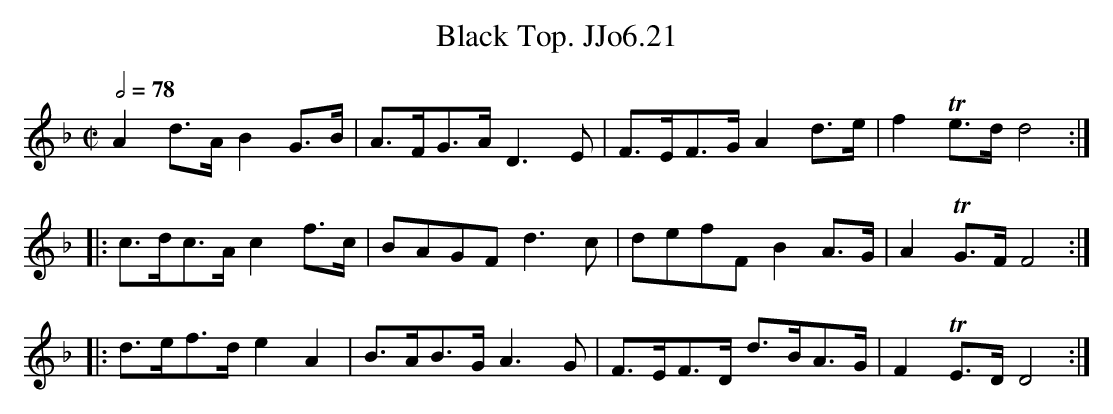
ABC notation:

X:1
T:Black Top. JJo6.21
M:C|
L:1/8
Q:1/2=78
K:Dm
A2d>AB2G>B|A>FG>A D3E|F>EF>GA2d>e|f2Te>dd4:|
|:c>dc>Ac2f>c|BAGFd3c|defFB2A>G|A2TG>FF4:|
|:d>ef>de2A2|B>AB>GA3G|F>EF>D d>BA>G|F2TE>DD4:|
